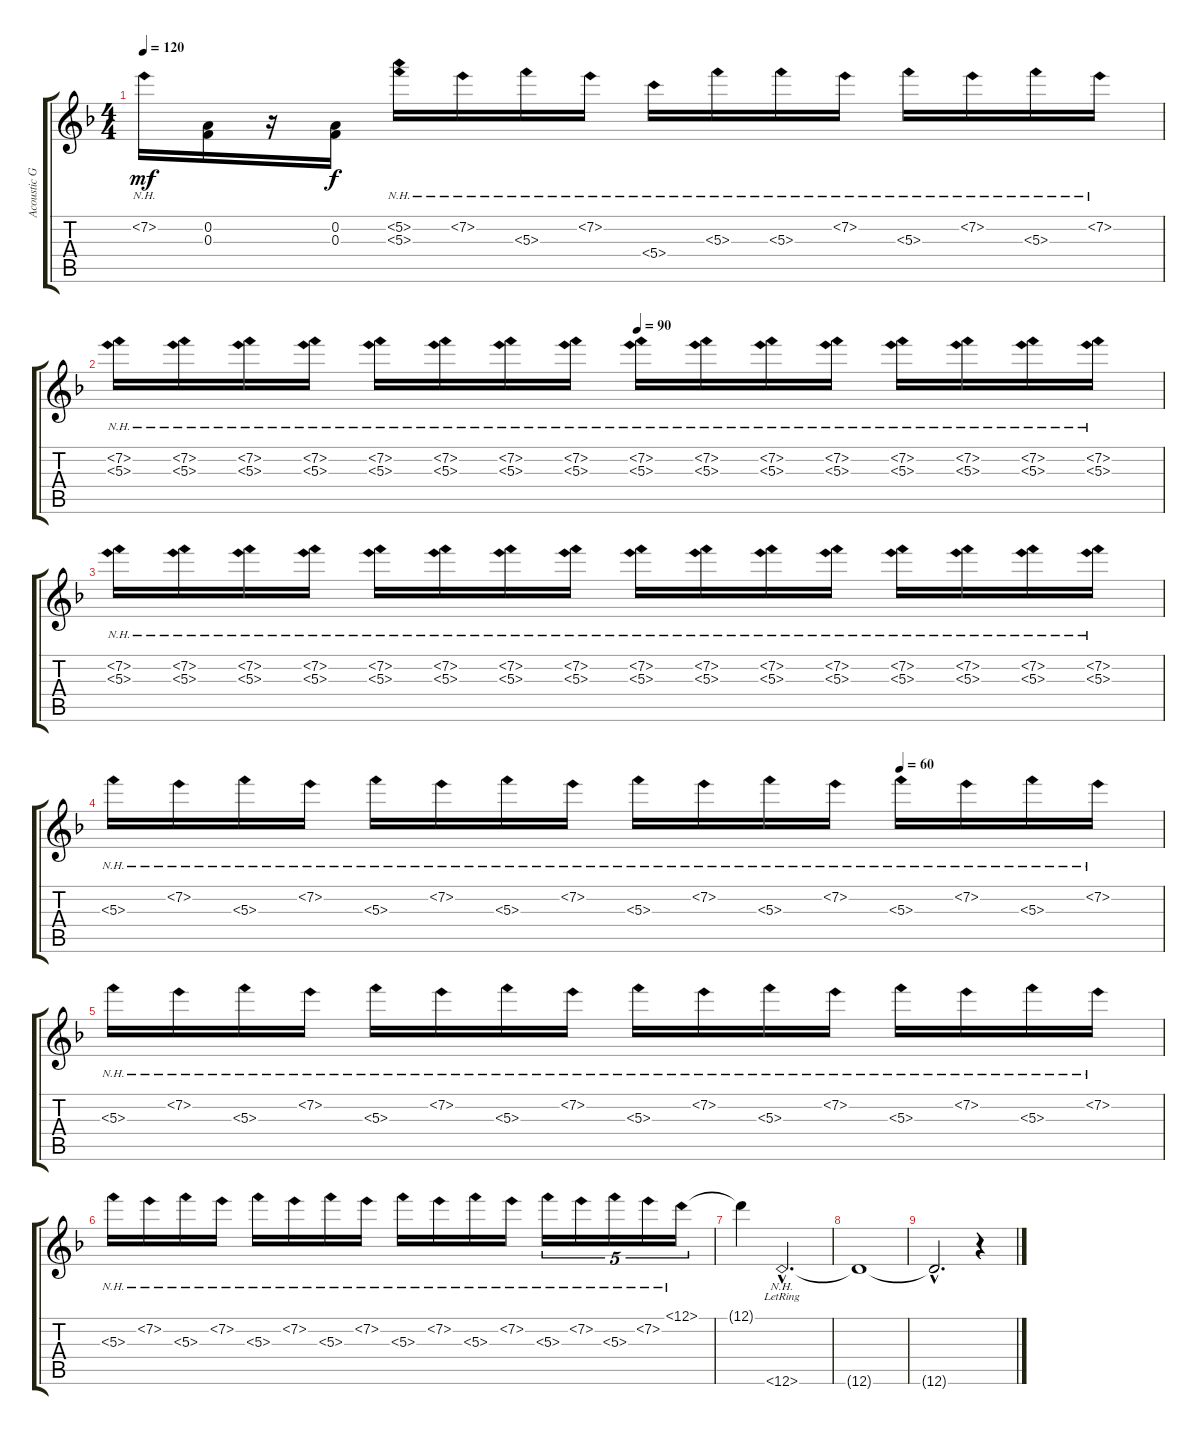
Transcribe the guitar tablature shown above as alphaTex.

\track ("Acoustic Guitar 2 (Full Step Down)" "Acoustic G") {instrument acousticguitarsteel}
\staff {score tabs}
\tuning (D4 A3 F3 C3 G2 D2) {hide}
\ts (4 4)
\tempo 120
\clef g2
\ks f
7.2{nh}.16{dy mf volume 5} (0.2 0.3).16 r.16 (0.2 0.3).16{dy f} (5.2{nh} 5.3{nh}).16 7.2{nh}.16 5.3{nh}.16 7.2{nh}.16 5.4{nh}.16 5.3{nh}.16 5.3{nh}.16 7.2{nh}.16 5.3{nh}.16 7.2{nh}.16 5.3{nh}.16 7.2{nh}.16 |
\tempo (90 0.5)
(7.2{nh} 5.3{nh}).16 (7.2{nh} 5.3{nh}).16 (7.2{nh} 5.3{nh}).16 (7.2{nh} 5.3{nh}).16 (7.2{nh} 5.3{nh}).16 (7.2{nh} 5.3{nh}).16 (7.2{nh} 5.3{nh}).16 (7.2{nh} 5.3{nh}).16 (7.2{nh} 5.3{nh}).16 (7.2{nh} 5.3{nh}).16 (7.2{nh} 5.3{nh}).16 (7.2{nh} 5.3{nh}).16 (7.2{nh} 5.3{nh}).16 (7.2{nh} 5.3{nh}).16 (7.2{nh} 5.3{nh}).16 (7.2{nh} 5.3{nh}).16 |
(7.2{nh} 5.3{nh}).16 (7.2{nh} 5.3{nh}).16 (7.2{nh} 5.3{nh}).16 (7.2{nh} 5.3{nh}).16 (7.2{nh} 5.3{nh}).16 (7.2{nh} 5.3{nh}).16 (7.2{nh} 5.3{nh}).16 (7.2{nh} 5.3{nh}).16 (7.2{nh} 5.3{nh}).16 (7.2{nh} 5.3{nh}).16 (7.2{nh} 5.3{nh}).16 (7.2{nh} 5.3{nh}).16 (7.2{nh} 5.3{nh}).16 (7.2{nh} 5.3{nh}).16 (7.2{nh} 5.3{nh}).16 (7.2{nh} 5.3{nh}).16 |
\tempo (60 0.75)
5.3{nh}.16 7.2{nh}.16 5.3{nh}.16 7.2{nh}.16 5.3{nh}.16 7.2{nh}.16 5.3{nh}.16 7.2{nh}.16 5.3{nh}.16 7.2{nh}.16 5.3{nh}.16 7.2{nh}.16 5.3{nh}.16 7.2{nh}.16 5.3{nh}.16 7.2{nh}.16 |
5.3{nh}.16 7.2{nh}.16 5.3{nh}.16 7.2{nh}.16 5.3{nh}.16 7.2{nh}.16 5.3{nh}.16 7.2{nh}.16 5.3{nh}.16 7.2{nh}.16 5.3{nh}.16 7.2{nh}.16 5.3{nh}.16 7.2{nh}.16 5.3{nh}.16 7.2{nh}.16 |
5.3{nh}.16 7.2{nh}.16 5.3{nh}.16 7.2{nh}.16 5.3{nh}.16 7.2{nh}.16 5.3{nh}.16 7.2{nh}.16 5.3{nh}.16 7.2{nh}.16 5.3{nh}.16 7.2{nh}.16 5.3{nh}.16{tu (5 4)} 7.2{nh}.16{tu (5 4)} 5.3{nh}.16{tu (5 4)} 7.2{nh}.16{tu (5 4)} 12.1{nh}.16{tu (5 4)} |
12.1{t}.4 12.6{nh hac lr}.2{d} |
12.6{t}.1 |
12.6{hac t}.2{d} r.4
